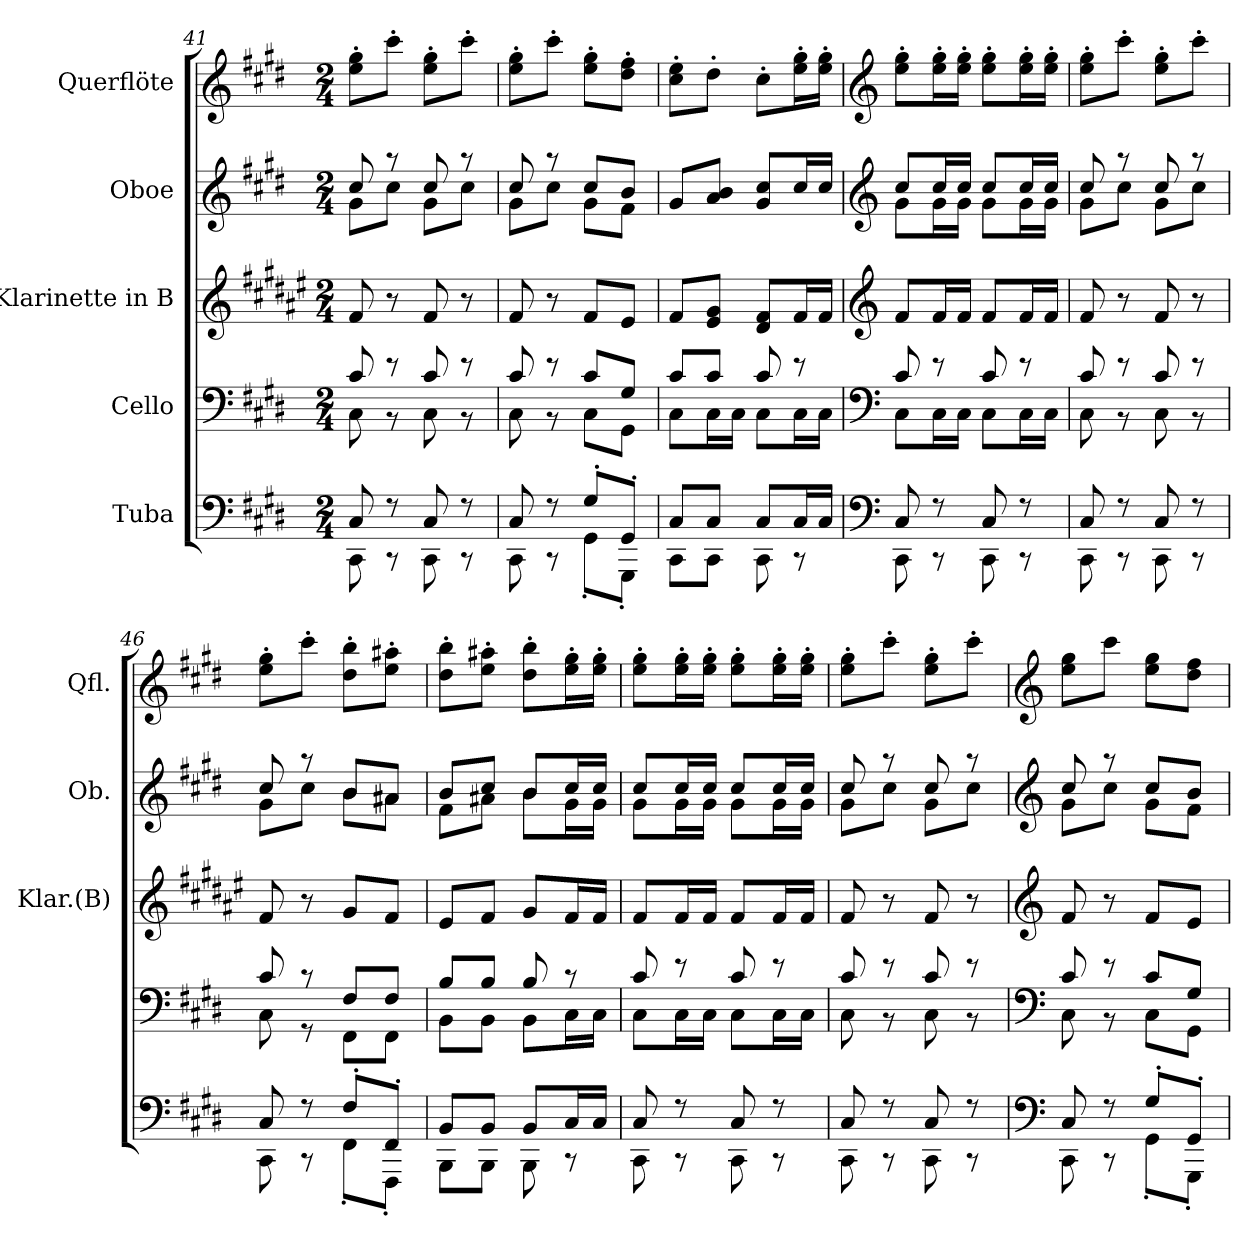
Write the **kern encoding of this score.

**kern	**kern	**kern	**kern	**kern
*part5	*part4	*part3	*part2	*part1
*staff5	*staff4	*staff3	*staff2	*staff1
*I"Tuba	*I"Cello	*I"Klarinette in B	*I"Oboe	*I"Querflöte
*	*	*I'Klar.(B)	*I'Ob.	*I'Qfl.
*clefF4	*clefF4	*clefG2	*clefG2	*clefG2
*	*	*ITrd1c2	*	*
*k[f#c#g#d#]	*k[f#c#g#d#]	*k[f#c#g#d#]	*k[f#c#g#d#]	*k[f#c#g#d#]
*M2/4	*M2/4	*M2/4	*M2/4	*M2/4
=41	=41	=41	=41	=41
*^	*^	*	*^	*
8C#/	8CC#\	8c#/	8C#\	8e/	8cc#/	8g#\L	8ee\' 8gg#\'L
8r	8r	8r	8r	8r	8r	8cc#\J	8ccc#'\J
8C#/	8CC#\	8c#/	8C#\	8e/	8cc#/	8g#\L	8ee\' 8gg#\'L
8r	8r	8r	8r	8r	8r	8cc#\J	8ccc#'\J
=42	=42	=42	=42	=42	=42	=42	=42
8C#/	8CC#\	8c#/	8C#\	8e/	8cc#/	8g#\L	8ee\' 8gg#\'L
8r	8r	8r	8r	8r	8r	8cc#\J	8ccc#'\J
8G#'/L	8GG#'\L	8c#/L	8C#\L	8e/L	8cc#/L	8g#\L	8ee\' 8gg#\'L
8GG#'/J	8GGG#'\J	8G#/J	8GG#\J	8d#/J	8b/J	8f#\J	8dd#\' 8ff#\'J
*	*	*	*	*	*v	*v	*
=43	=43	=43	=43	=43	=43	=43
8C#/L	8CC#\L	8c#/L	8C#\L	8e/L	8g#/L	8cc#\' 8ee\'L
8C#/J	8CC#\J	8c#/J	16C#\L	8d#/ 8f#/J	8a/ 8b/J	8dd#'\J
.	.	.	16C#\JJ	.	.	.
8C#/L	8CC#\	8c#/	8C#\L	8c#/ 8e/L	8g#/ 8cc#/L	8cc#'\L
16C#/L	8r	8r	16C#\L	16e/L	16cc#/L	16ee\' 16gg#\'L
16C#/JJ	.	.	16C#\JJ	16e/JJ	16cc#/JJ	16ee\' 16gg#\'JJ
!!LO:LB:g=z
=44	=44	=44	=44	=44	=44	=44
*clefF4	*	*clefF4	*	*clefG2	*clefG2	*clefG2
*	*	*	*	*	*^	*
8C#/	8CC#\	8c#/	8C#\L	8e/L	8cc#/L	8g#\L	8ee\' 8gg#\'L
8r	8r	8r	16C#\L	16e/L	16cc#/L	16g#\L	16ee\' 16gg#\'L
.	.	.	16C#\JJ	16e/JJ	16cc#/JJ	16g#\JJ	16ee\' 16gg#\'JJ
8C#/	8CC#\	8c#/	8C#\L	8e/L	8cc#/L	8g#\L	8ee\' 8gg#\'L
8r	8r	8r	16C#\L	16e/L	16cc#/L	16g#\L	16ee\' 16gg#\'L
.	.	.	16C#\JJ	16e/JJ	16cc#/JJ	16g#\JJ	16ee\' 16gg#\'JJ
=45	=45	=45	=45	=45	=45	=45	=45
8C#/	8CC#\	8c#/	8C#\	8e/	8cc#/	8g#\L	8ee\' 8gg#\'L
8r	8r	8r	8r	8r	8r	8cc#\J	8ccc#'\J
8C#/	8CC#\	8c#/	8C#\	8e/	8cc#/	8g#\L	8ee\' 8gg#\'L
8r	8r	8r	8r	8r	8r	8cc#\J	8ccc#'\J
=46	=46	=46	=46	=46	=46	=46	=46
8C#/	8CC#\	8c#/	8C#\	8e/	8cc#/	8g#\L	8ee\' 8gg#\'L
8r	8r	8r	8r	8r	8r	8cc#\J	8ccc#'\J
8F#'/L	8FF#'\L	8F#/L	8FF#\L	8f#/L	8b/L	8b\L	8dd#\' 8bb\'L
8FF#'/J	8FFF#'\J	8F#/J	8FF#\J	8e/J	8a#X/J	8a#\J	8ee\' 8aa#X\'J
=47	=47	=47	=47	=47	=47	=47	=47
8BB/L	8BBB\L	8B/L	8BB\L	8d#/L	8b/L	8f#\L	8dd#\' 8bb\'L
8BB/J	8BBB\J	8B/J	8BB\J	8e/J	8cc#/J	8a#X\J	8ee\' 8aa#X\'J
8BB/L	8BBB\	8B/	8BB\L	8f#/L	8b/L	8b\L	8dd#\' 8bb\'L
16C#/L	8r	8r	16C#\L	16e/L	16cc#/L	16g#\L	16ee\' 16gg#\'L
16C#/JJ	.	.	16C#\JJ	16e/JJ	16cc#/JJ	16g#\JJ	16ee\' 16gg#\'JJ
=48	=48	=48	=48	=48	=48	=48	=48
8C#/	8CC#\	8c#/	8C#\L	8e/L	8cc#/L	8g#\L	8ee\' 8gg#\'L
8r	8r	8r	16C#\L	16e/L	16cc#/L	16g#\L	16ee\' 16gg#\'L
.	.	.	16C#\JJ	16e/JJ	16cc#/JJ	16g#\JJ	16ee\' 16gg#\'JJ
8C#/	8CC#\	8c#/	8C#\L	8e/L	8cc#/L	8g#\L	8ee\' 8gg#\'L
8r	8r	8r	16C#\L	16e/L	16cc#/L	16g#\L	16ee\' 16gg#\'L
.	.	.	16C#\JJ	16e/JJ	16cc#/JJ	16g#\JJ	16ee\' 16gg#\'JJ
=49	=49	=49	=49	=49	=49	=49	=49
8C#/	8CC#\	8c#/	8C#\	8e/	8cc#/	8g#\L	8ee\' 8gg#\'L
8r	8r	8r	8r	8r	8r	8cc#\J	8ccc#'\J
8C#/	8CC#\	8c#/	8C#\	8e/	8cc#/	8g#\L	8ee\' 8gg#\'L
8r	8r	8r	8r	8r	8r	8cc#\J	8ccc#'\J
!!LO:PB:g=z
=50	=50	=50	=50	=50	=50	=50	=50
*clefF4	*	*clefF4	*	*clefG2	*clefG2	*	*clefG2
8C#/	8CC#\	8c#/	8C#\	8e/	8cc#/	8g#\L	8ee\ 8gg#\L
8r	8r	8r	8r	8r	8r	8cc#\J	8ccc#\J
8G#'/L	8GG#'\L	8c#/L	8C#\L	8e/L	8cc#/L	8g#\L	8ee\ 8gg#\L
8GG#'/J	8GGG#'\J	8G#/J	8GG#\J	8d#/J	8b/J	8f#\J	8dd#\ 8ff#\J
*v	*v	*	*	*	*v	*v	*
*	*v	*v	*	*	*
=	=	=	=	=
*-	*-	*-	*-	*-
